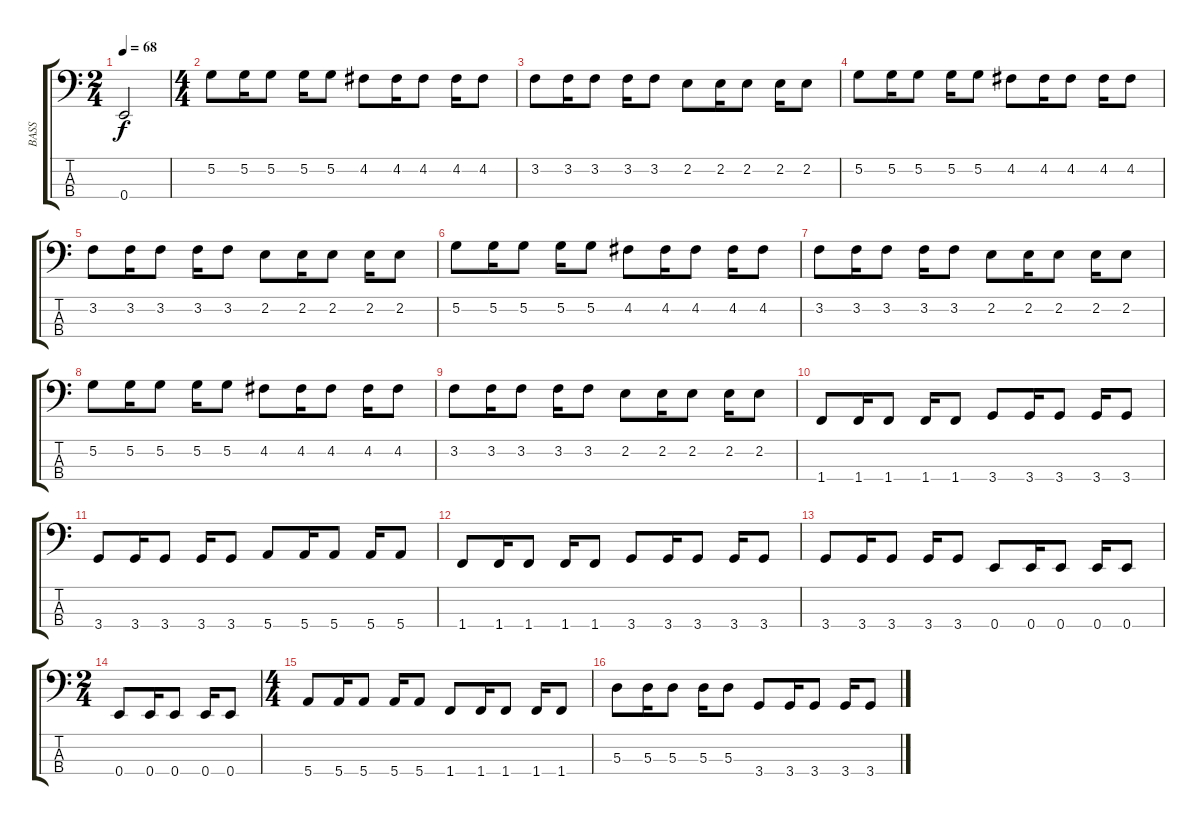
\track ("BASS" "BASS") {instrument electricbassfinger}
\staff {score tabs}
\tuning (G2 D2 A1 E1) {hide}
\ts (2 4)
\tempo 68
\clef f4
\ks c
0.4.2{dy f} |
\ts (4 4)
5.2.8 5.2.16 5.2.8 5.2.16 5.2.8 4.2.8 4.2.16 4.2.8 4.2.16 4.2.8 |
3.2.8 3.2.16 3.2.8 3.2.16 3.2.8 2.2.8 2.2.16 2.2.8 2.2.16 2.2.8 |
5.2.8 5.2.16 5.2.8 5.2.16 5.2.8 4.2.8 4.2.16 4.2.8 4.2.16 4.2.8 |
3.2.8 3.2.16 3.2.8 3.2.16 3.2.8 2.2.8 2.2.16 2.2.8 2.2.16 2.2.8 |
5.2.8 5.2.16 5.2.8 5.2.16 5.2.8 4.2.8 4.2.16 4.2.8 4.2.16 4.2.8 |
3.2.8 3.2.16 3.2.8 3.2.16 3.2.8 2.2.8 2.2.16 2.2.8 2.2.16 2.2.8 |
5.2.8 5.2.16 5.2.8 5.2.16 5.2.8 4.2.8 4.2.16 4.2.8 4.2.16 4.2.8 |
3.2.8 3.2.16 3.2.8 3.2.16 3.2.8 2.2.8 2.2.16 2.2.8 2.2.16 2.2.8 |
1.4.8 1.4.16 1.4.8 1.4.16 1.4.8 3.4.8 3.4.16 3.4.8 3.4.16 3.4.8 |
3.4.8 3.4.16 3.4.8 3.4.16 3.4.8 5.4.8 5.4.16 5.4.8 5.4.16 5.4.8 |
1.4.8 1.4.16 1.4.8 1.4.16 1.4.8 3.4.8 3.4.16 3.4.8 3.4.16 3.4.8 |
3.4.8 3.4.16 3.4.8 3.4.16 3.4.8 0.4.8 0.4.16 0.4.8 0.4.16 0.4.8 |
\ts (2 4)
0.4.8 0.4.16 0.4.8 0.4.16 0.4.8 |
\ts (4 4)
5.4.8 5.4.16 5.4.8 5.4.16 5.4.8 1.4.8 1.4.16 1.4.8 1.4.16 1.4.8 |
5.3.8 5.3.16 5.3.8 5.3.16 5.3.8 3.4.8 3.4.16 3.4.8 3.4.16 3.4.8
